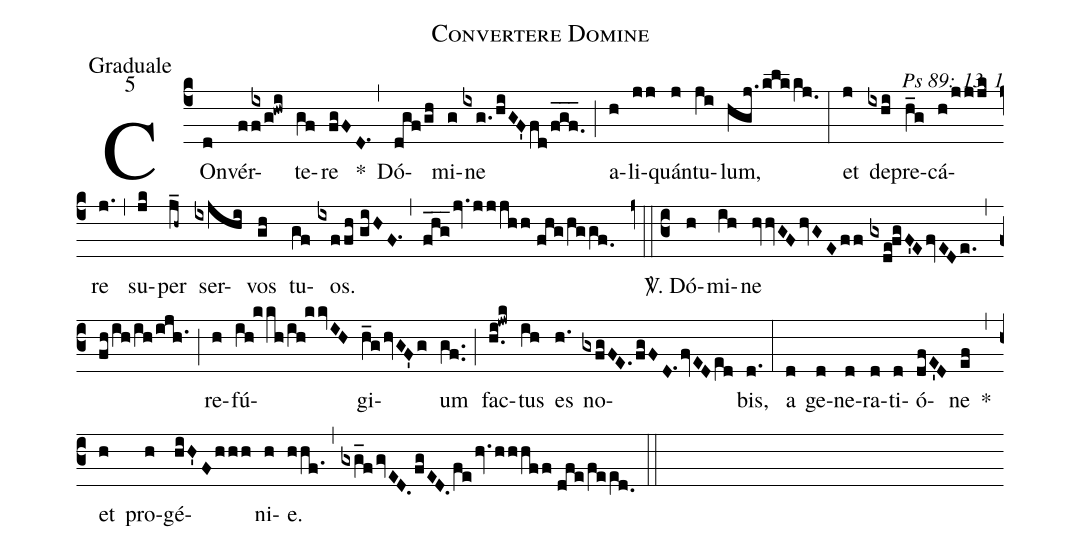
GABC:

name: Convertere Domine;
office-part: Graduale;
mode: 5;
commentary: Ps 89: 13, 1;
%%
(c4) COn(d)vér(f/[1]{ix}f/g!hwi)te(gf)re(fgFD.1) *(,) Dó(dgf/gh)mi(g)ne(ixg./hiGF'fd/f_g_f._) (;) a(h)li(jj)quán(j)tu(ji)lum,(hgj.klkkj.0) (:)
et(j) de(ixhi)pre(h_g)cá(h/jjjk)re(j.) (,) su(jk)per(j_h~) ser(ixjhi)vos(gh) tu(gf)os.(ixffh//giHF.1) (,) (fhg___jv.jjjhh//fhg/hggf.0) (z0::c3)
<sp>V/</sp>. Dó(h)mi(ih)ne(hvvGFhvGEff//gxde!fgF'EfvEDe.) (,) (fh/ih/ih/ijh.1) (;) re(h)fú(ih!kkh/ih!kkvIH)gi(h_ghvGF'g)um(gf..) (;) fac(h.i!jwk)tus(ih) es(h.) no(gxfgFE.fgFD.1fvEDe[ll:1]d)bis,(d.) (:)
a(d) ge(d)ne(d)ra(d)ti(d)ó(dfE'D)ne(ef) *(,) et(h) pro(h)gé(hiH'Fhhh)ni(h)e.(hhf.) (,) (gxg_fgvED.fgED.fehv.hhhff//dfe/fee[ll:1]d.0) (::)
